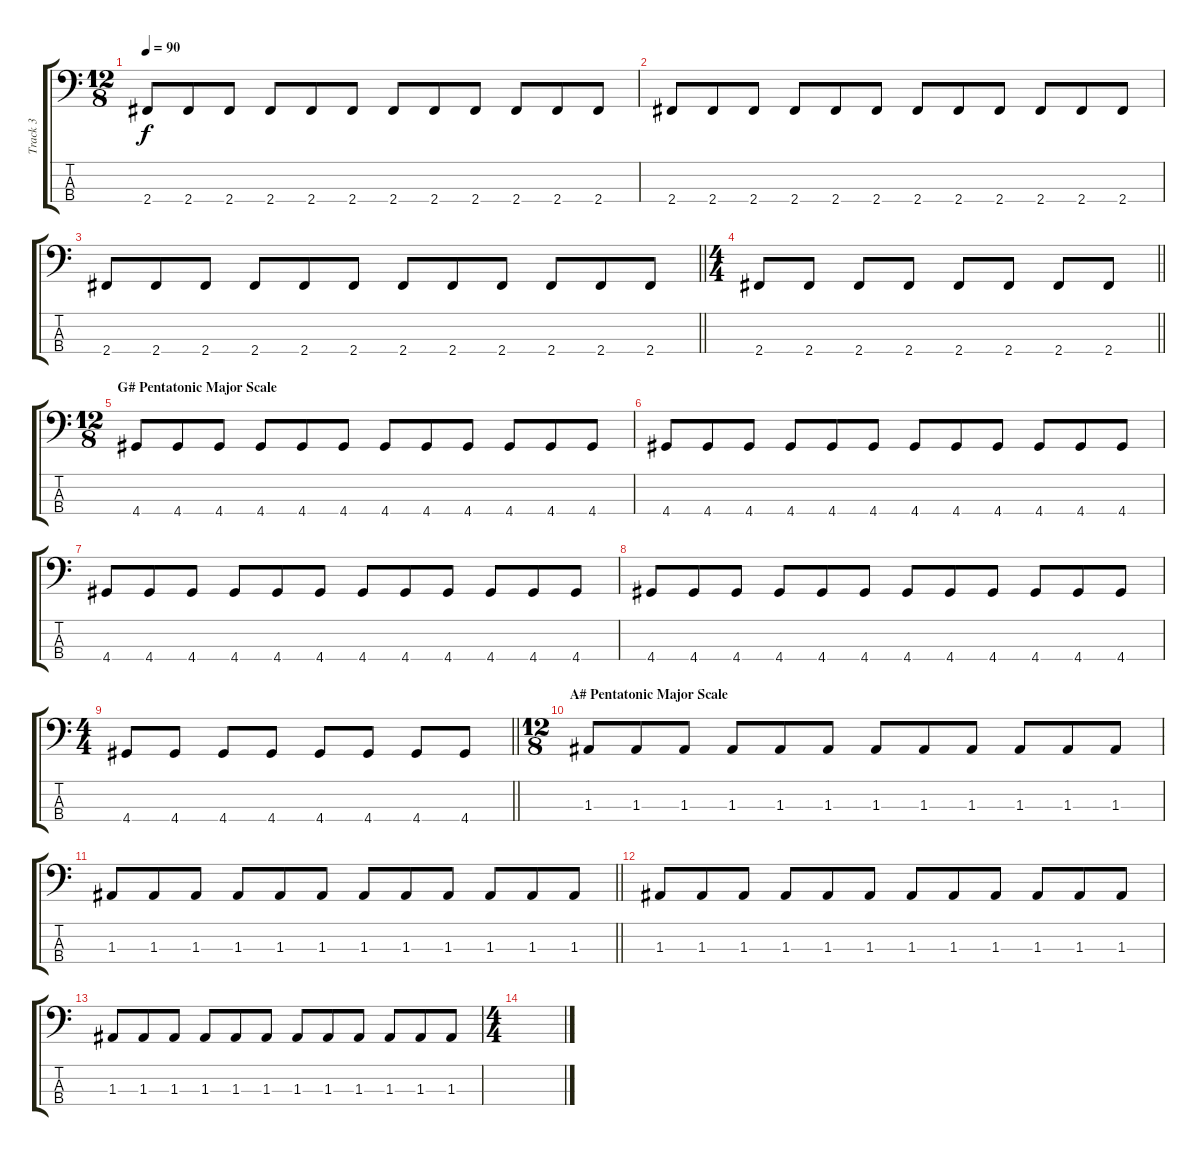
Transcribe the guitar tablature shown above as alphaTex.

\track ("Track 3" "Track 3") {instrument electricbassfinger}
\staff {score tabs}
\tuning (G2 D2 A1 E1) {hide}
\ts (12 8)
\tempo 90
\clef f4
\ks c
2.4.8{dy f} 2.4.8 2.4.8 2.4.8 2.4.8 2.4.8 2.4.8 2.4.8 2.4.8 2.4.8 2.4.8 2.4.8 |
2.4.8 2.4.8 2.4.8 2.4.8 2.4.8 2.4.8 2.4.8 2.4.8 2.4.8 2.4.8 2.4.8 2.4.8 |
\barLineRight lightlight
2.4.8 2.4.8 2.4.8 2.4.8 2.4.8 2.4.8 2.4.8 2.4.8 2.4.8 2.4.8 2.4.8 2.4.8 |
\ts (4 4)
\barLineRight lightlight
2.4.8 2.4.8 2.4.8 2.4.8 2.4.8 2.4.8 2.4.8 2.4.8 |
\ts (12 8)
\section ("" "G# Pentatonic Major Scale")
4.4.8 4.4.8 4.4.8 4.4.8 4.4.8 4.4.8 4.4.8 4.4.8 4.4.8 4.4.8 4.4.8 4.4.8 |
4.4.8 4.4.8 4.4.8 4.4.8 4.4.8 4.4.8 4.4.8 4.4.8 4.4.8 4.4.8 4.4.8 4.4.8 |
4.4.8 4.4.8 4.4.8 4.4.8 4.4.8 4.4.8 4.4.8 4.4.8 4.4.8 4.4.8 4.4.8 4.4.8 |
4.4.8 4.4.8 4.4.8 4.4.8 4.4.8 4.4.8 4.4.8 4.4.8 4.4.8 4.4.8 4.4.8 4.4.8 |
\ts (4 4)
\barLineRight lightlight
4.4.8 4.4.8 4.4.8 4.4.8 4.4.8 4.4.8 4.4.8 4.4.8 |
\ts (12 8)
\section ("" "A# Pentatonic Major Scale")
1.3.8 1.3.8 1.3.8 1.3.8 1.3.8 1.3.8 1.3.8 1.3.8 1.3.8 1.3.8 1.3.8 1.3.8 |
\barLineRight lightlight
1.3.8 1.3.8 1.3.8 1.3.8 1.3.8 1.3.8 1.3.8 1.3.8 1.3.8 1.3.8 1.3.8 1.3.8 |
1.3.8 1.3.8 1.3.8 1.3.8 1.3.8 1.3.8 1.3.8 1.3.8 1.3.8 1.3.8 1.3.8 1.3.8 |
1.3.8 1.3.8 1.3.8 1.3.8 1.3.8 1.3.8 1.3.8 1.3.8 1.3.8 1.3.8 1.3.8 1.3.8 |
\ts (4 4)
